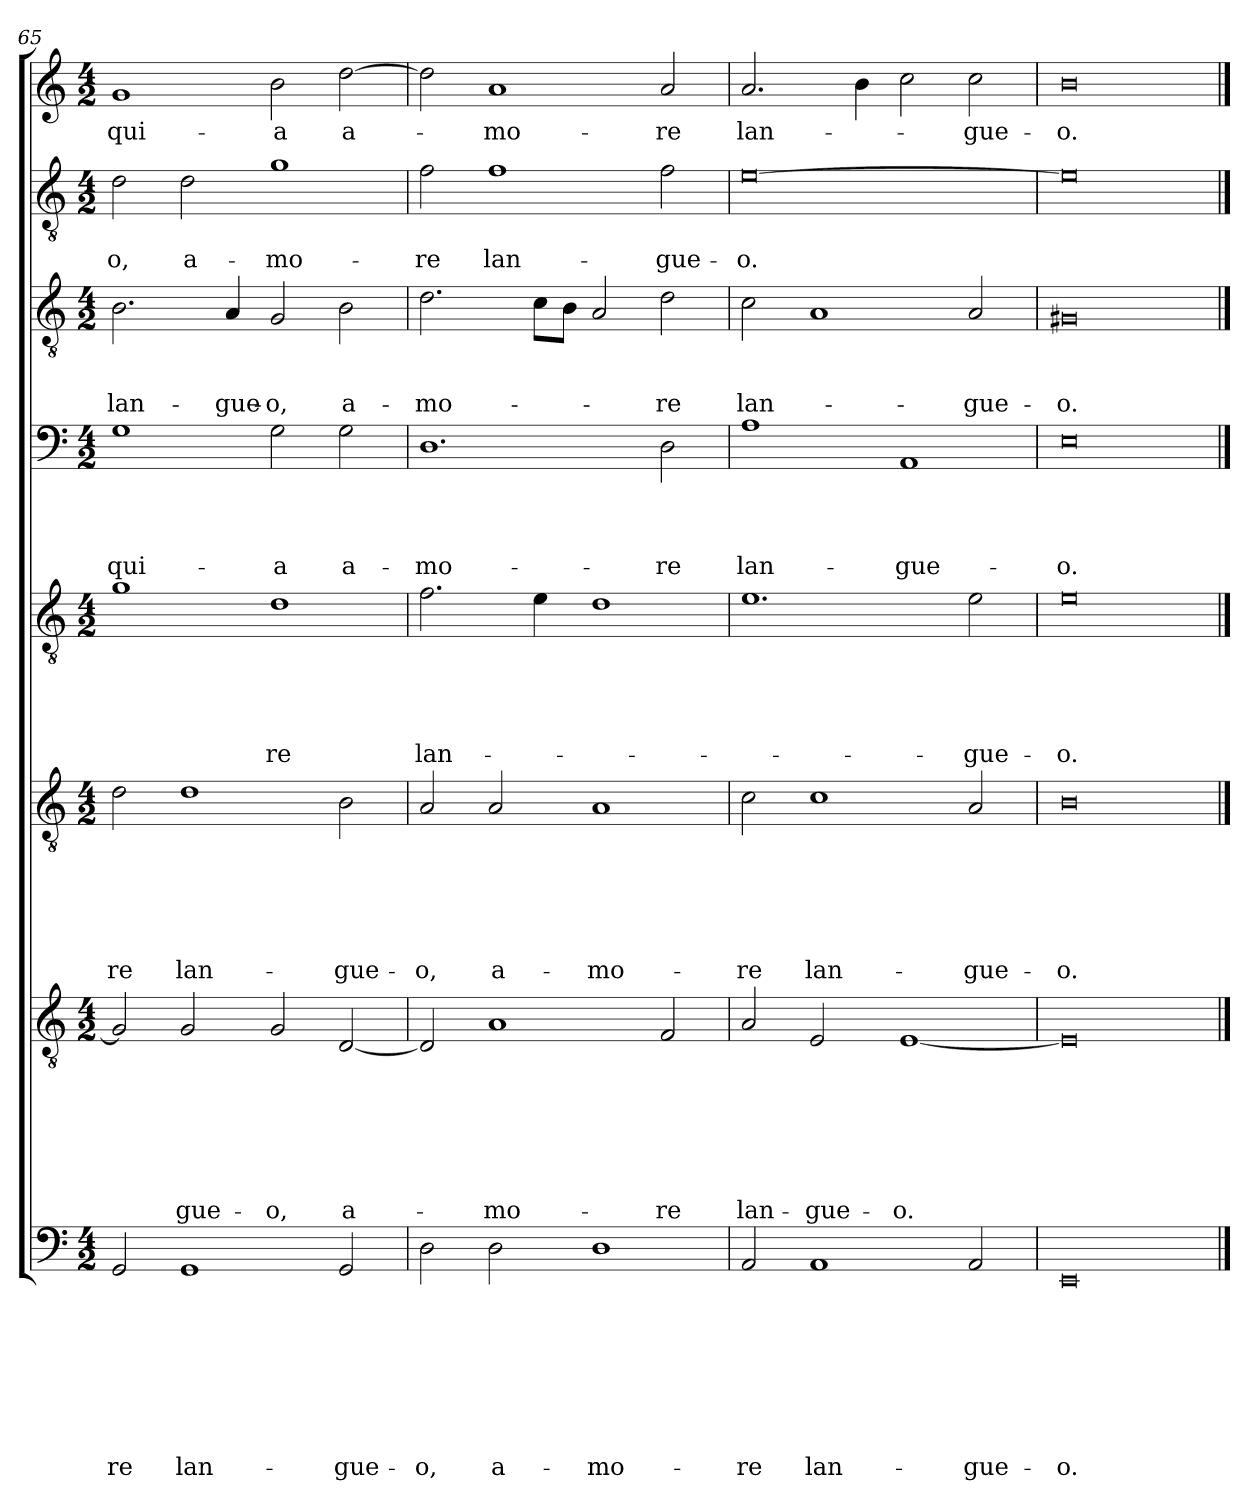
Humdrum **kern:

**kern	**text	**text	**text	**text	**text	**text	**text	**text	**kern	**text	**text	**text	**text	**text	**text	**text	**kern	**text	**text	**text	**text	**text	**text	**kern	**text	**text	**text	**text	**text	**kern	**text	**text	**text	**text	**kern	**text	**text	**text	**kern	**text	**text	**kern	**text
*part8	*part8	*part8	*part8	*part8	*part8	*part8	*part8	*part8	*part7	*part7	*part7	*part7	*part7	*part7	*part7	*part7	*part6	*part6	*part6	*part6	*part6	*part6	*part6	*part5	*part5	*part5	*part5	*part5	*part5	*part4	*part4	*part4	*part4	*part4	*part3	*part3	*part3	*part3	*part2	*part2	*part2	*part1	*part1
*staff8	*staff8	*staff8	*staff8	*staff8	*staff8	*staff8	*staff8	*staff8	*staff7	*staff7	*staff7	*staff7	*staff7	*staff7	*staff7	*staff7	*staff6	*staff6	*staff6	*staff6	*staff6	*staff6	*staff6	*staff5	*staff5	*staff5	*staff5	*staff5	*staff5	*staff4	*staff4	*staff4	*staff4	*staff4	*staff3	*staff3	*staff3	*staff3	*staff2	*staff2	*staff2	*staff1	*staff1
*clefF4	*	*	*	*	*	*	*	*	*clefGv2	*	*	*	*	*	*	*	*clefGv2	*	*	*	*	*	*	*clefGv2	*	*	*	*	*	*clefF4	*	*	*	*	*clefGv2	*	*	*	*clefGv2	*	*	*clefG2	*
*k[]	*	*	*	*	*	*	*	*	*k[]	*	*	*	*	*	*	*	*k[]	*	*	*	*	*	*	*k[]	*	*	*	*	*	*k[]	*	*	*	*	*k[]	*	*	*	*k[]	*	*	*k[]	*
*a:	*	*	*	*	*	*	*	*	*a:	*	*	*	*	*	*	*	*a:	*	*	*	*	*	*	*a:	*	*	*	*	*	*a:	*	*	*	*	*a:	*	*	*	*a:	*	*	*a:	*
*M4/2	*	*	*	*	*	*	*	*	*M4/2	*	*	*	*	*	*	*	*M4/2	*	*	*	*	*	*	*M4/2	*	*	*	*	*	*M4/2	*	*	*	*	*M4/2	*	*	*	*M4/2	*	*	*M4/2	*
=65	=65	=65	=65	=65	=65	=65	=65	=65	=65	=65	=65	=65	=65	=65	=65	=65	=65	=65	=65	=65	=65	=65	=65	=65	=65	=65	=65	=65	=65	=65	=65	=65	=65	=65	=65	=65	=65	=65	=65	=65	=65	=65	=65
!	!	!	!	!	!	!	!	!LO:LY:b	!	!	!	!	!	!	!	!	!	!	!	!	!	!	!LO:LY:b	!	!	!	!	!	!	!	!	!	!	!LO:LY:b	!	!	!	!LO:LY:b	!	!	!LO:LY:b	!	!LO:LY:b
2GG/	.	.	.	.	.	.	.	-re	2G/]	.	.	.	.	.	.	.	2d\	.	.	.	.	.	-re	1g	.	.	.	.	.	1G	.	.	.	qui-	2.B\	.	.	lan-	2d\	.	-o,	1g	qui-
!	!	!	!	!	!	!	!	!LO:LY:b	!	!	!	!	!	!	!	!LO:LY:b	!	!	!	!	!	!	!LO:LY:b	!	!	!	!	!	!	!	!	!	!	!	!	!	!	!	!	!	!LO:LY:b	!	!
1GG	.	.	.	.	.	.	.	lan-	2G/	.	.	.	.	.	.	-gue-	1d	.	.	.	.	.	lan-	.	.	.	.	.	.	.	.	.	.	.	.	.	.	.	2d\	.	a-	.	.
!	!	!	!	!	!	!	!	!	!	!	!	!	!	!	!	!	!	!	!	!	!	!	!	!	!	!	!	!	!	!	!	!	!	!	!	!	!	!LO:LY:b	!	!	!	!	!
.	.	.	.	.	.	.	.	.	.	.	.	.	.	.	.	.	.	.	.	.	.	.	.	.	.	.	.	.	.	.	.	.	.	.	4A/	.	.	-gue-	.	.	.	.	.
!	!	!	!	!	!	!	!	!	!	!	!	!	!	!	!	!LO:LY:b	!	!	!	!	!	!	!	!	!	!	!	!	!LO:LY:b	!	!	!	!	!LO:LY:b	!	!	!	!LO:LY:b	!	!	!LO:LY:b	!	!LO:LY:b
.	.	.	.	.	.	.	.	.	2G/	.	.	.	.	.	.	-o,	.	.	.	.	.	.	.	1d	.	.	.	.	-re	2G\	.	.	.	-a	2G/	.	.	-o,	1g	.	-mo-	2b\	-a
!	!	!	!	!	!	!	!	!LO:LY:b	!	!	!	!	!	!	!	!LO:LY:b	!	!	!	!	!	!	!LO:LY:b	!	!	!	!	!	!	!	!	!	!	!LO:LY:b	!	!	!	!LO:LY:b	!	!	!	!	!LO:LY:b
2GG/	.	.	.	.	.	.	.	-gue-	[2D/	.	.	.	.	.	.	a-	2B\	.	.	.	.	.	-gue-	.	.	.	.	.	.	2G\	.	.	.	a-	2B\	.	.	a-	.	.	.	[2dd\	a-
=66	=66	=66	=66	=66	=66	=66	=66	=66	=66	=66	=66	=66	=66	=66	=66	=66	=66	=66	=66	=66	=66	=66	=66	=66	=66	=66	=66	=66	=66	=66	=66	=66	=66	=66	=66	=66	=66	=66	=66	=66	=66	=66	=66
!	!	!	!	!	!	!	!	!LO:LY:b	!	!	!	!	!	!	!	!	!	!	!	!	!	!	!LO:LY:b	!	!	!	!	!	!LO:LY:b	!	!	!	!	!LO:LY:b	!	!	!	!LO:LY:b	!	!	!LO:LY:b	!	!
2D\	.	.	.	.	.	.	.	-o,	2D/]	.	.	.	.	.	.	.	2A/	.	.	.	.	.	-o,	2.f\	.	.	.	.	lan-	1.D	.	.	.	-mo-	2.d\	.	.	-mo-	2f\	.	-re	2dd\]	.
!	!	!	!	!	!	!	!	!LO:LY:b	!	!	!	!	!	!	!	!LO:LY:b	!	!	!	!	!	!	!LO:LY:b	!	!	!	!	!	!	!	!	!	!	!	!	!	!	!	!	!	!LO:LY:b	!	!LO:LY:b
2D\	.	.	.	.	.	.	.	a-	1A	.	.	.	.	.	.	-mo-	2A/	.	.	.	.	.	a-	.	.	.	.	.	.	.	.	.	.	.	.	.	.	.	1f	.	lan-	1a	-mo-
.	.	.	.	.	.	.	.	.	.	.	.	.	.	.	.	.	.	.	.	.	.	.	.	4e\	.	.	.	.	.	.	.	.	.	.	8c\L	.	.	.	.	.	.	.	.
.	.	.	.	.	.	.	.	.	.	.	.	.	.	.	.	.	.	.	.	.	.	.	.	.	.	.	.	.	.	.	.	.	.	.	8B\J	.	.	.	.	.	.	.	.
!	!	!	!	!	!	!	!	!LO:LY:b	!	!	!	!	!	!	!	!	!	!	!	!	!	!	!LO:LY:b	!	!	!	!	!	!	!	!	!	!	!	!	!	!	!	!	!	!	!	!
1D	.	.	.	.	.	.	.	-mo-	.	.	.	.	.	.	.	.	1A	.	.	.	.	.	-mo-	1d	.	.	.	.	.	.	.	.	.	.	2A/	.	.	.	.	.	.	.	.
!	!	!	!	!	!	!	!	!	!	!	!	!	!	!	!	!LO:LY:b	!	!	!	!	!	!	!	!	!	!	!	!	!	!	!	!	!	!LO:LY:b	!	!	!	!LO:LY:b	!	!	!LO:LY:b	!	!LO:LY:b
.	.	.	.	.	.	.	.	.	2F/	.	.	.	.	.	.	-re	.	.	.	.	.	.	.	.	.	.	.	.	.	2D\	.	.	.	-re	2d\	.	.	-re	2f\	.	-gue-	2a/	-re
=67	=67	=67	=67	=67	=67	=67	=67	=67	=67	=67	=67	=67	=67	=67	=67	=67	=67	=67	=67	=67	=67	=67	=67	=67	=67	=67	=67	=67	=67	=67	=67	=67	=67	=67	=67	=67	=67	=67	=67	=67	=67	=67	=67
!	!	!	!	!	!	!	!	!LO:LY:b	!	!	!	!	!	!	!	!LO:LY:b	!	!	!	!	!	!	!LO:LY:b	!	!	!	!	!	!	!	!	!	!	!LO:LY:b	!	!	!	!LO:LY:b	!	!	!LO:LY:b	!	!LO:LY:b
2AA/	.	.	.	.	.	.	.	-re	2A/	.	.	.	.	.	.	lan-	2c\	.	.	.	.	.	-re	1.e	.	.	.	.	.	1A	.	.	.	lan-	2c\	.	.	lan-	[0e	.	-o.	2.a/	lan-
!	!	!	!	!	!	!	!	!LO:LY:b	!	!	!	!	!	!	!	!LO:LY:b	!	!	!	!	!	!	!LO:LY:b	!	!	!	!	!	!	!	!	!	!	!	!	!	!	!	!	!	!	!	!
1AA	.	.	.	.	.	.	.	lan-	2E/	.	.	.	.	.	.	-gue-	1c	.	.	.	.	.	lan-	.	.	.	.	.	.	.	.	.	.	.	1A	.	.	.	.	.	.	.	.
.	.	.	.	.	.	.	.	.	.	.	.	.	.	.	.	.	.	.	.	.	.	.	.	.	.	.	.	.	.	.	.	.	.	.	.	.	.	.	.	.	.	4b\	.
!	!	!	!	!	!	!	!	!	!	!	!	!	!	!	!	!LO:LY:b	!	!	!	!	!	!	!	!	!	!	!	!	!	!	!	!	!	!LO:LY:b	!	!	!	!	!	!	!	!	!
.	.	.	.	.	.	.	.	.	[1E	.	.	.	.	.	.	-o.	.	.	.	.	.	.	.	.	.	.	.	.	.	1AA	.	.	.	-gue-	.	.	.	.	.	.	.	2cc\	.
!	!	!	!	!	!	!	!	!LO:LY:b	!	!	!	!	!	!	!	!	!	!	!	!	!	!	!LO:LY:b	!	!	!	!	!	!LO:LY:b	!	!	!	!	!	!	!	!	!LO:LY:b	!	!	!	!	!LO:LY:b
2AA/	.	.	.	.	.	.	.	-gue-	.	.	.	.	.	.	.	.	2A/	.	.	.	.	.	-gue-	2e\	.	.	.	.	-gue-	.	.	.	.	.	2A/	.	.	-gue-	.	.	.	2cc\	-gue-
=68	=68	=68	=68	=68	=68	=68	=68	=68	=68	=68	=68	=68	=68	=68	=68	=68	=68	=68	=68	=68	=68	=68	=68	=68	=68	=68	=68	=68	=68	=68	=68	=68	=68	=68	=68	=68	=68	=68	=68	=68	=68	=68	=68
!	!	!	!	!	!	!	!	!LO:LY:b	!	!	!	!	!	!	!	!	!	!	!	!	!	!	!LO:LY:b	!	!	!	!	!	!LO:LY:b	!	!	!	!	!LO:LY:b	!	!	!	!LO:LY:b	!	!	!	!	!LO:LY:b
0EE	.	.	.	.	.	.	.	-o.	0E]	.	.	.	.	.	.	.	0B	.	.	.	.	.	-o.	0e	.	.	.	.	-o.	0E	.	.	.	-o.	0G#X	.	.	-o.	0e]	.	.	0b	-o.
==	==	==	==	==	==	==	==	==	==	==	==	==	==	==	==	==	==	==	==	==	==	==	==	==	==	==	==	==	==	==	==	==	==	==	==	==	==	==	==	==	==	==	==
*-	*-	*-	*-	*-	*-	*-	*-	*-	*-	*-	*-	*-	*-	*-	*-	*-	*-	*-	*-	*-	*-	*-	*-	*-	*-	*-	*-	*-	*-	*-	*-	*-	*-	*-	*-	*-	*-	*-	*-	*-	*-	*-	*-
